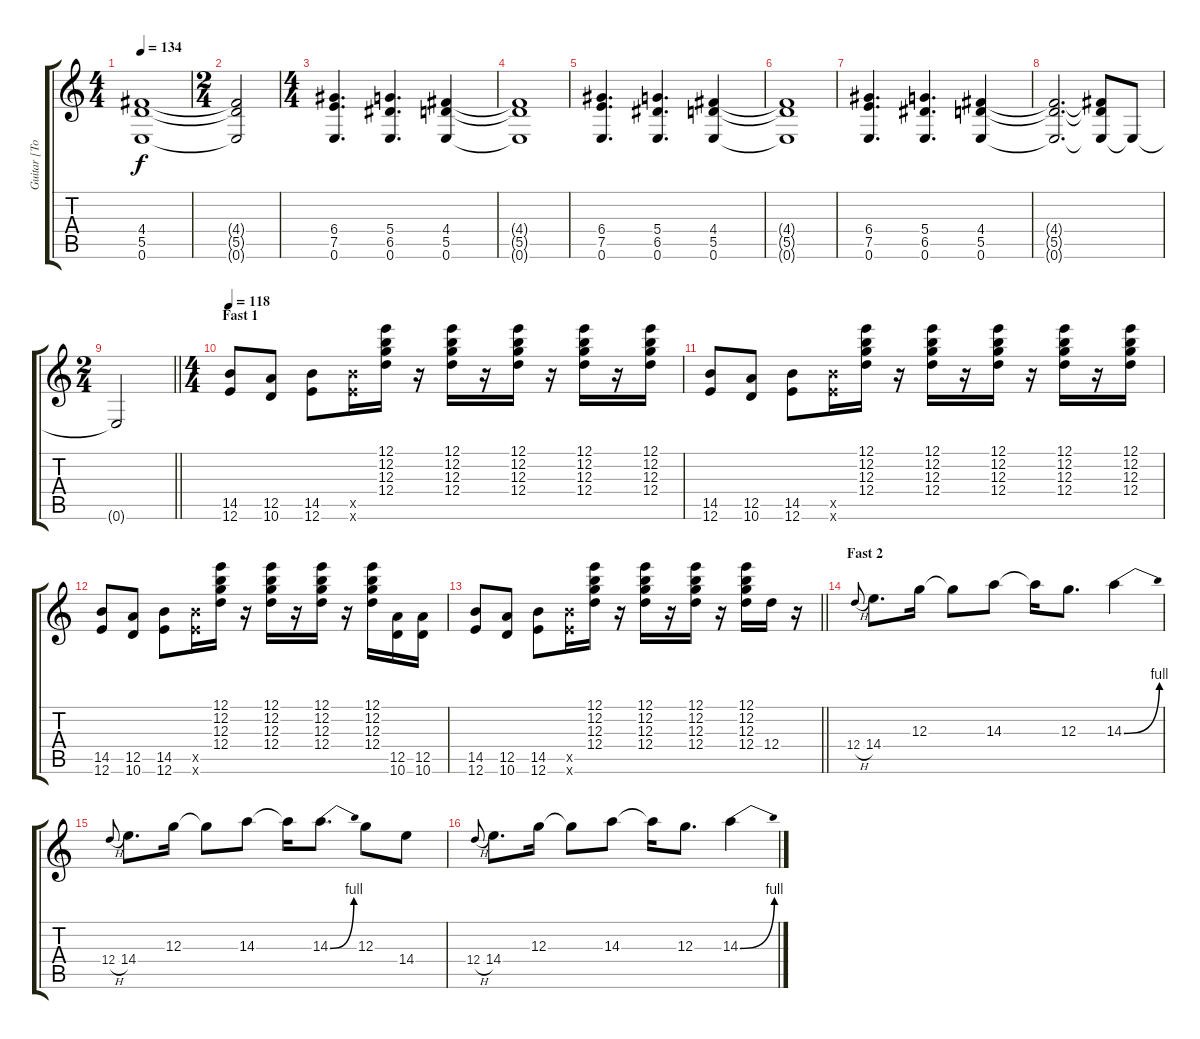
\track ("Guitar [Tony Iommi]" "Guitar [To") {instrument distortionguitar}
\staff {score tabs}
\tuning (E4 B3 G3 D3 A2 E2) {hide}
\ts (4 4)
\tempo 134
\clef g2
\ks c
(4.4{t} 5.5{t} 0.6{t}).1{dy f} |
\ts (2 4)
(4.4{t} 5.5{t} 0.6{t}).2 |
\ts (4 4)
(6.4 7.5 0.6).4{d} (5.4 6.5 0.6).4{d} (4.4 5.5 0.6).4 |
(4.4{t} 5.5{t} 0.6{t}).1 |
(6.4 7.5 0.6).4{d} (5.4 6.5 0.6).4{d} (4.4 5.5 0.6).4 |
(4.4{t} 5.5{t} 0.6{t}).1 |
(6.4 7.5 0.6).4{d} (5.4 6.5 0.6).4{d} (4.4 5.5 0.6).4 |
(4.4{t} 5.5{t} 0.6{t}).2{d} (4.4{t} 5.5{t} 0.6{t}).8 0.6{t}.8 |
\ts (2 4)
\barLineRight lightlight
0.6{t}.2 |
\ts (4 4)
\section ("" "Fast 1")
\tempo 118
(14.5 12.6).8 (12.5 10.6).8 (14.5 12.6).8 (14.5{x} 12.6{x}).16 (12.1 12.2 12.3 12.4).16 r.16 (12.1 12.2 12.3 12.4).16 r.16 (12.1 12.2 12.3 12.4).16 r.16 (12.1 12.2 12.3 12.4).16 r.16 (12.1 12.2 12.3 12.4).16 |
(14.5 12.6).8 (12.5 10.6).8 (14.5 12.6).8 (14.5{x} 12.6{x}).16 (12.1 12.2 12.3 12.4).16 r.16 (12.1 12.2 12.3 12.4).16 r.16 (12.1 12.2 12.3 12.4).16 r.16 (12.1 12.2 12.3 12.4).16 r.16 (12.1 12.2 12.3 12.4).16 |
(14.5 12.6).8 (12.5 10.6).8 (14.5 12.6).8 (14.5{x} 12.6{x}).16 (12.1 12.2 12.3 12.4).16 r.16 (12.1 12.2 12.3 12.4).16 r.16 (12.1 12.2 12.3 12.4).16 r.16 (12.1 12.2 12.3 12.4).16 (12.5 10.6).16 (12.5 10.6).16 |
\barLineRight lightlight
(14.5 12.6).8 (12.5 10.6).8 (14.5 12.6).8 (14.5{x} 12.6{x}).16 (12.1 12.2 12.3 12.4).16 r.16 (12.1 12.2 12.3 12.4).16 r.16 (12.1 12.2 12.3 12.4).16 r.16 (12.1 12.2 12.3 12.4).16 12.4.16 r.16 |
\section ("" "Fast 2")
12.4{h}.8{gr onbeat} 14.4.8{d} 12.3.16 12.3{t}.8 14.3.8 14.3{t}.16 12.3.8{d} 14.3{be (bend 0 0 60 4)}.4 |
12.4{h}.8{gr onbeat} 14.4.8{d} 12.3.16 12.3{t}.8 14.3.8 14.3{t}.16 14.3{be (bend 0 0 60 4)}.8{d} 12.3.8 14.4.8 |
12.4{h}.8{gr onbeat} 14.4.8{d} 12.3.16 12.3{t}.8 14.3.8 14.3{t}.16 12.3.8{d} 14.3{be (bend 0 0 60 4)}.4
